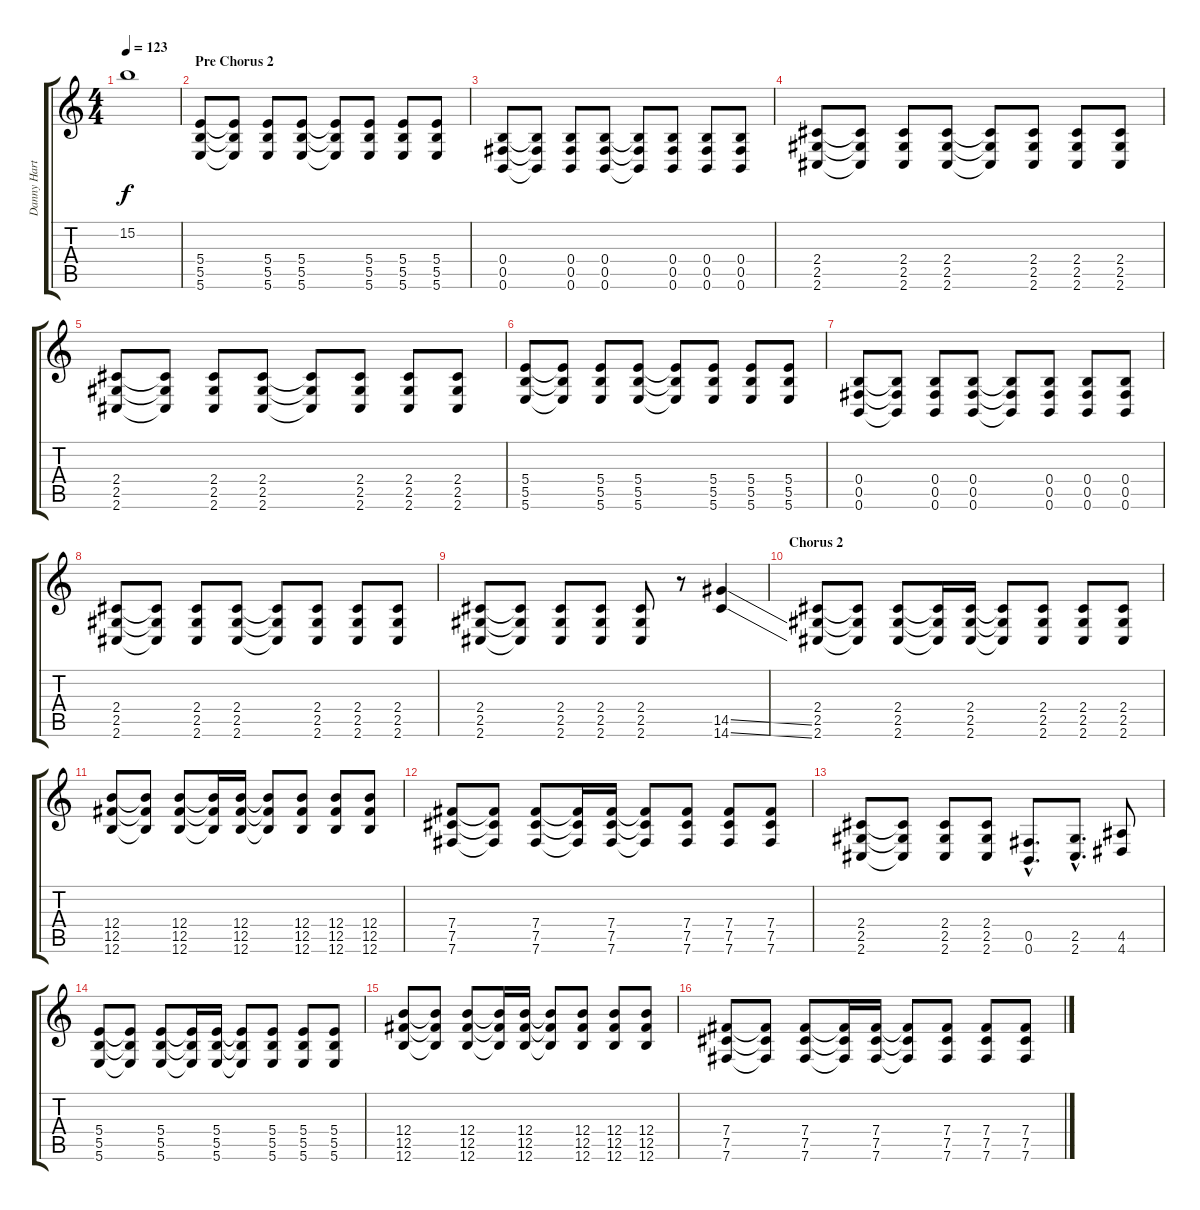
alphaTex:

\track ("Danny Hartwell (Guitar)" "Danny Hart") {instrument distortionguitar}
\staff {score tabs}
\tuning (Db4 Ab3 E3 B2 Gb2 B1) {hide}
\ts (4 4)
\tempo 123
\clef g2
\ks c
15.2.1{dy f} |
\section ("" "Pre Chorus 2")
(5.4 5.5 5.6).8{instrument distortionguitar} (5.4{t} 5.5{t} 5.6{t}).8 (5.4 5.5 5.6).8 (5.4 5.5 5.6).8 (5.4{t} 5.5{t} 5.6{t}).8 (5.4 5.5 5.6).8 (5.4 5.5 5.6).8 (5.4 5.5 5.6).8 |
(0.4 0.5 0.6).8 (0.4{t} 0.5{t} 0.6{t}).8 (0.4 0.5 0.6).8 (0.4 0.5 0.6).8 (0.4{t} 0.5{t} 0.6{t}).8 (0.4 0.5 0.6).8 (0.4 0.5 0.6).8 (0.4 0.5 0.6).8 |
(2.4 2.5 2.6).8 (2.4{t} 2.5{t} 2.6{t}).8 (2.4 2.5 2.6).8 (2.4 2.5 2.6).8 (2.4{t} 2.5{t} 2.6{t}).8 (2.4 2.5 2.6).8 (2.4 2.5 2.6).8 (2.4 2.5 2.6).8 |
(2.4 2.5 2.6).8 (2.4{t} 2.5{t} 2.6{t}).8 (2.4 2.5 2.6).8 (2.4 2.5 2.6).8 (2.4{t} 2.5{t} 2.6{t}).8 (2.4 2.5 2.6).8 (2.4 2.5 2.6).8 (2.4 2.5 2.6).8 |
(5.4 5.5 5.6).8 (5.4{t} 5.5{t} 5.6{t}).8 (5.4 5.5 5.6).8 (5.4 5.5 5.6).8 (5.4{t} 5.5{t} 5.6{t}).8 (5.4 5.5 5.6).8 (5.4 5.5 5.6).8 (5.4 5.5 5.6).8 |
(0.4 0.5 0.6).8 (0.4{t} 0.5{t} 0.6{t}).8 (0.4 0.5 0.6).8 (0.4 0.5 0.6).8 (0.4{t} 0.5{t} 0.6{t}).8 (0.4 0.5 0.6).8 (0.4 0.5 0.6).8 (0.4 0.5 0.6).8 |
(2.4 2.5 2.6).8 (2.4{t} 2.5{t} 2.6{t}).8 (2.4 2.5 2.6).8 (2.4 2.5 2.6).8 (2.4{t} 2.5{t} 2.6{t}).8 (2.4 2.5 2.6).8 (2.4 2.5 2.6).8 (2.4 2.5 2.6).8 |
(2.4 2.5 2.6).8 (2.4{t} 2.5{t} 2.6{t}).8 (2.4 2.5 2.6).8 (2.4 2.5 2.6).8 (2.4 2.5 2.6).8 r.8 (14.5{ss} 14.6{ss}).4 |
\section ("" "Chorus 2")
(2.4 2.5 2.6).8 (2.4{t} 2.5{t} 2.6{t}).8 (2.4 2.5 2.6).8 (2.4{t} 2.5{t} 2.6{t}).16 (2.4 2.5 2.6).16 (2.4{t} 2.5{t} 2.6{t}).8 (2.4 2.5 2.6).8 (2.4 2.5 2.6).8 (2.4 2.5 2.6).8 |
(12.4 12.5 12.6).8 (12.4{t} 12.5{t} 12.6{t}).8 (12.4 12.5 12.6).8 (12.4{t} 12.5{t} 12.6{t}).16 (12.4 12.5 12.6).16 (12.4{t} 12.5{t} 12.6{t}).8 (12.4 12.5 12.6).8 (12.4 12.5 12.6).8 (12.4 12.5 12.6).8 |
(7.4 7.5 7.6).8 (7.4{t} 7.5{t} 7.6{t}).8 (7.4 7.5 7.6).8 (7.4{t} 7.5{t} 7.6{t}).16 (7.4 7.5 7.6).16 (7.4{t} 7.5{t} 7.6{t}).8 (7.4 7.5 7.6).8 (7.4 7.5 7.6).8 (7.4 7.5 7.6).8 |
(2.4 2.5 2.6).8 (2.4{t} 2.5{t} 2.6{t}).8 (2.4 2.5 2.6).8 (2.4 2.5 2.6).8 (0.5{hac} 0.6{hac}).8{d} (2.5{hac} 2.6{hac}).8{d} (4.5 4.6).8 |
(5.4 5.5 5.6).8 (5.4{t} 5.5{t} 5.6{t}).8 (5.4 5.5 5.6).8 (5.4{t} 5.5{t} 5.6{t}).16 (5.4 5.5 5.6).16 (5.4{t} 5.5{t} 5.6{t}).8 (5.4 5.5 5.6).8 (5.4 5.5 5.6).8 (5.4 5.5 5.6).8 |
(12.4 12.5 12.6).8 (12.4{t} 12.5{t} 12.6{t}).8 (12.4 12.5 12.6).8 (12.4{t} 12.5{t} 12.6{t}).16 (12.4 12.5 12.6).16 (12.4{t} 12.5{t} 12.6{t}).8 (12.4 12.5 12.6).8 (12.4 12.5 12.6).8 (12.4 12.5 12.6).8 |
(7.4 7.5 7.6).8 (7.4{t} 7.5{t} 7.6{t}).8 (7.4 7.5 7.6).8 (7.4{t} 7.5{t} 7.6{t}).16 (7.4 7.5 7.6).16 (7.4{t} 7.5{t} 7.6{t}).8 (7.4 7.5 7.6).8 (7.4 7.5 7.6).8 (7.4 7.5 7.6).8
